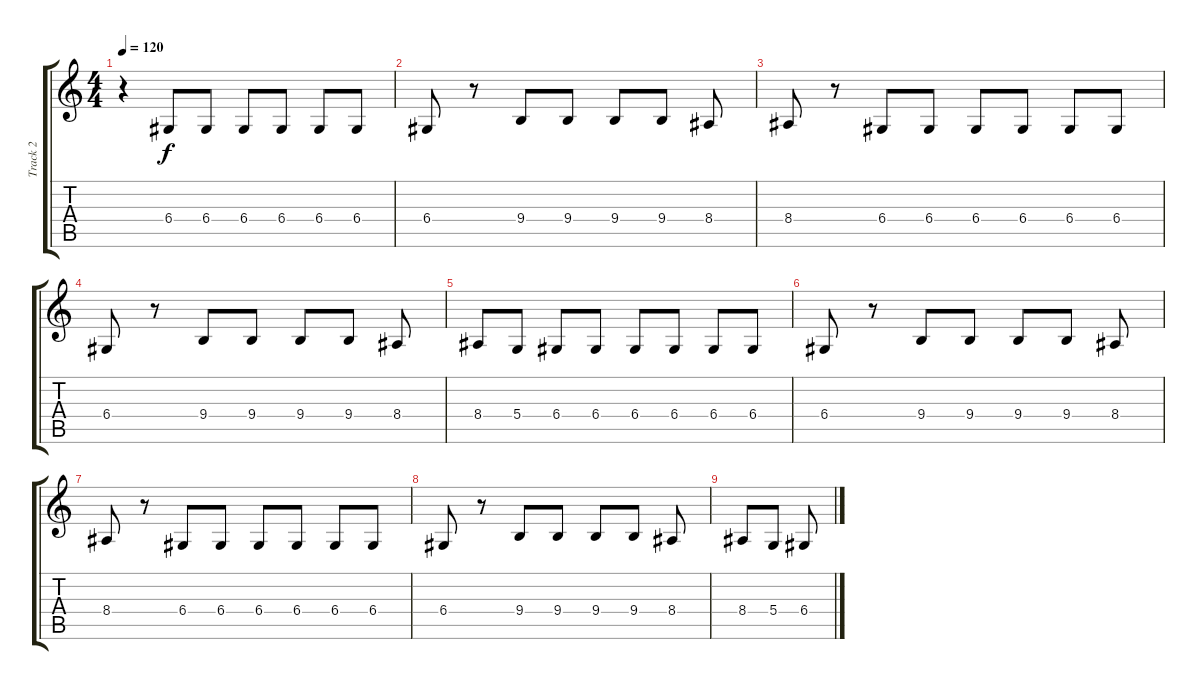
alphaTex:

\track ("Track 2" "Track 2") {instrument lead1square}
\staff {score tabs}
\tuning (E4 B3 G3 D3 A2 E2) {hide}
\ts (4 4)
\tempo 120
\clef g2
\ks c
r.4{dy f} 6.4.8 6.4.8 6.4.8 6.4.8 6.4.8 6.4.8 |
6.4.8 r.8 9.4.8 9.4.8 9.4.8 9.4.8 8.4.8 |
8.4.8 r.8 6.4.8 6.4.8 6.4.8 6.4.8 6.4.8 6.4.8 |
6.4.8 r.8 9.4.8 9.4.8 9.4.8 9.4.8 8.4.8 |
8.4.8 5.4.8 6.4.8 6.4.8 6.4.8 6.4.8 6.4.8 6.4.8 |
6.4.8 r.8 9.4.8 9.4.8 9.4.8 9.4.8 8.4.8 |
8.4.8 r.8 6.4.8 6.4.8 6.4.8 6.4.8 6.4.8 6.4.8 |
6.4.8 r.8 9.4.8 9.4.8 9.4.8 9.4.8 8.4.8 |
8.4.8 5.4.8 6.4.8
